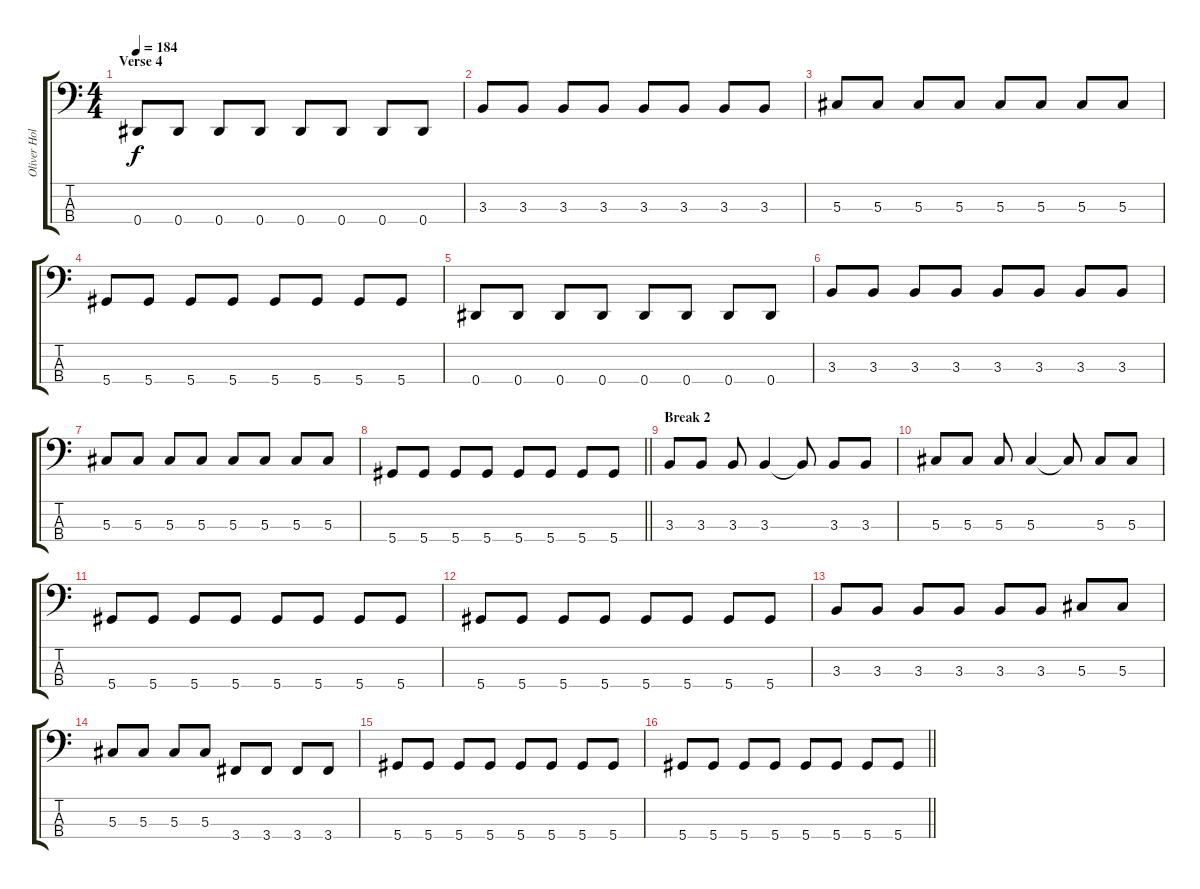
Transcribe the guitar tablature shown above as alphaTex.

\track ("Oliver Holzwarth" "Oliver Hol") {instrument electricbasspick}
\staff {score tabs}
\tuning (Gb2 Db2 Ab1 Eb1) {hide}
\ts (4 4)
\section ("" "Verse 4")
\tempo 184
\clef f4
\ks c
0.4.8{dy f} 0.4.8 0.4.8 0.4.8 0.4.8 0.4.8 0.4.8 0.4.8 |
3.3.8 3.3.8 3.3.8 3.3.8 3.3.8 3.3.8 3.3.8 3.3.8 |
5.3.8 5.3.8 5.3.8 5.3.8 5.3.8 5.3.8 5.3.8 5.3.8 |
5.4.8 5.4.8 5.4.8 5.4.8 5.4.8 5.4.8 5.4.8 5.4.8 |
0.4.8 0.4.8 0.4.8 0.4.8 0.4.8 0.4.8 0.4.8 0.4.8 |
3.3.8 3.3.8 3.3.8 3.3.8 3.3.8 3.3.8 3.3.8 3.3.8 |
5.3.8 5.3.8 5.3.8 5.3.8 5.3.8 5.3.8 5.3.8 5.3.8 |
\barLineRight lightlight
5.4.8 5.4.8 5.4.8 5.4.8 5.4.8 5.4.8 5.4.8 5.4.8 |
\section ("" "Break 2")
3.3.8 3.3.8 3.3.8 3.3.4 3.3{t}.8 3.3.8 3.3.8 |
5.3.8 5.3.8 5.3.8 5.3.4 5.3{t}.8 5.3.8 5.3.8 |
5.4.8 5.4.8 5.4.8 5.4.8 5.4.8 5.4.8 5.4.8 5.4.8 |
5.4.8 5.4.8 5.4.8 5.4.8 5.4.8 5.4.8 5.4.8 5.4.8 |
3.3.8 3.3.8 3.3.8 3.3.8 3.3.8 3.3.8 5.3.8 5.3.8 |
5.3.8 5.3.8 5.3.8 5.3.8 3.4.8 3.4.8 3.4.8 3.4.8 |
5.4.8 5.4.8 5.4.8 5.4.8 5.4.8 5.4.8 5.4.8 5.4.8 |
\barLineRight lightlight
5.4.8 5.4.8 5.4.8 5.4.8 5.4.8 5.4.8 5.4.8 5.4.8
